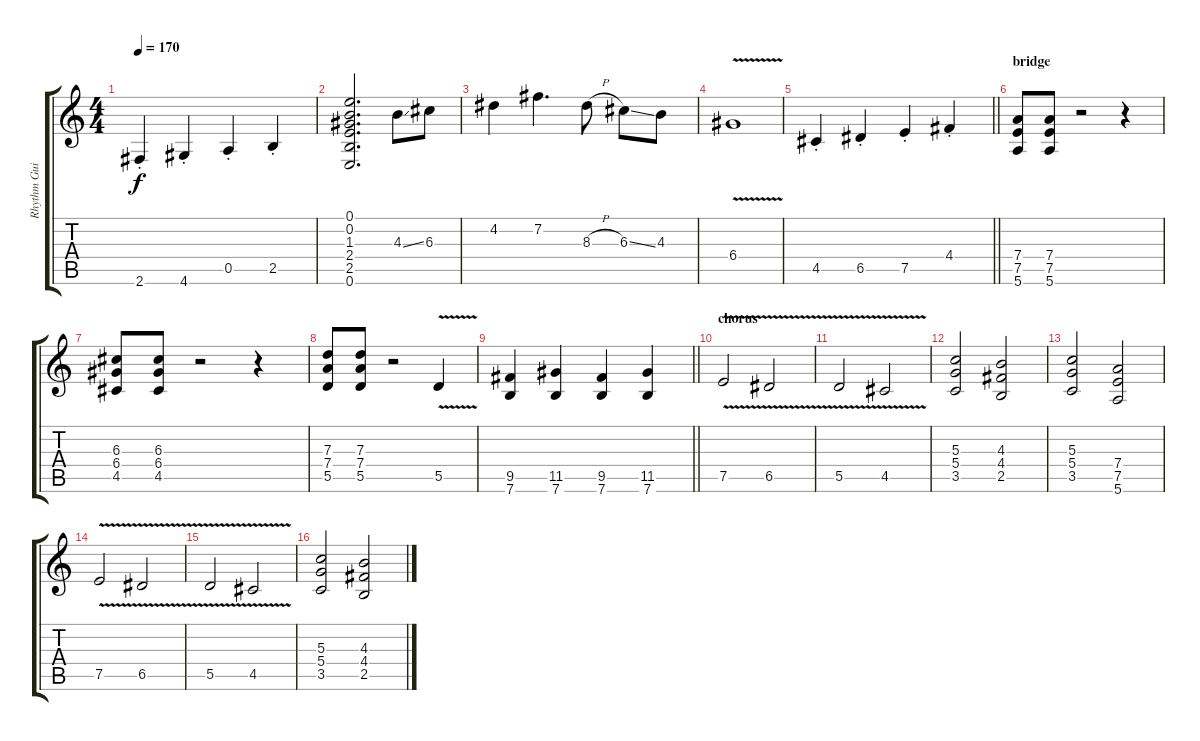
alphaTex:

\track ("Rhythm Guitar" "Rhythm Gui") {instrument distortionguitar}
\staff {score tabs}
\tuning (E4 B3 G3 D3 A2 E2) {hide}
\ts (4 4)
\tempo 170
\clef g2
\ks c
2.6{st}.4{dy f} 4.6{st}.4 0.5{st}.4 2.5{st}.4 |
(0.1 0.2 1.3 2.4 2.5 0.6).2{d} 4.3{ss}.8 6.3.8 |
4.2.4 7.2.4{d} 8.3{h}.8 6.3{ss}.8 4.3.8 |
6.4{v}.1 |
\barLineRight lightlight
4.5{st}.4 6.5{st}.4 7.5{st}.4 4.4{st}.4 |
\section ("" "bridge")
(7.4 7.5 5.6).8 (7.4 7.5 5.6).8 r.2 r.4 |
(6.3 6.4 4.5).8 (6.3 6.4 4.5).8 r.2 r.4 |
(7.3 7.4 5.5).8 (7.3 7.4 5.5).8 r.2 5.5{v}.4 |
\barLineRight lightlight
(9.5 7.6).4 (11.5 7.6).4 (9.5 7.6).4 (11.5 7.6).4 |
\section ("" "chorus")
7.5{v}.2 6.5{v}.2 |
5.5{v}.2 4.5{v}.2 |
(5.3 5.4 3.5).2 (4.3 4.4 2.5).2 |
(5.3 5.4 3.5).2 (7.4 7.5 5.6).2 |
7.5{v}.2 6.5{v}.2 |
5.5{v}.2 4.5{v}.2 |
(5.3 5.4 3.5).2 (4.3 4.4 2.5).2
